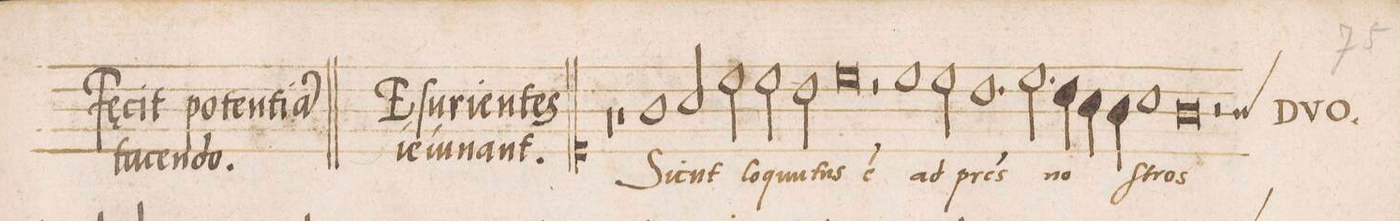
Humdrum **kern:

**kern	**text
*I"DISCANTVS	*
*clefC1	*
*k[]	*
*met(C|)	*
*M2/1	*
0ryy	.
=74	=74
0ryy	.
=75	=75
0ryy	.
=76	=76
0ryy	.
=77	=77
0ryy	.
=78	=78
0ryy	.
=79	=79
0ryy	.
=80	=80
0ryy	.
=81	=81
0ryy	.
=82	=82
0ryy	.
=83	=83
0ryy	.
=84	=84
0ryy	.
=85	=85
0ryy	.
=86	=86
0ryy	.
=87	=87
0ryy	.
=88	=88
0ryy	.
=89	=89
0ryy	.
=90	=90
0ryy	.
=91	=91
0ryy	.
=92	=92
0ryy	.
=93	=93
0ryy	.
=94	=94
0ryy	.
=95	=95
0ryy	.
=96	=96
0ryy	.
=97	=97
0ryy	.
=98	=98
0ryy	.
=99	=99
0ryy	.
=100	=100
0ryy	.
=101	=101
0ryy	.
=102	=102
0ryy	.
=103	=103
0ryy	.
=104	=104
0ryy	.
=105	=105
0ryy	.
=106	=106
0ryy	.
=107	=107
0ryy	.
=108	=108
0ryy	.
=109	=109
0ryy	.
=110	=110
0ryy	.
=111	=111
0ryy	.
=112	=112
0ryy	.
=113||	=113||
*M2/1	*
*met(C|)	*
0ryy	.
=114	=114
0ryy	.
=115	=115
0ryy	.
=116	=116
0ryy	.
=117	=117
0ryy	.
=118	=118
0ryy	.
=119	=119
0ryy	.
=120	=120
0ryy	.
=121	=121
0ryy	.
=122	=122
0ryy	.
=123	=123
0ryy	.
=124	=124
0ryy	.
=125	=125
0ryy	.
=126	=126
0ryy	.
=127	=127
0ryy	.
=128	=128
0ryy	.
=129	=129
0ryy	.
=130	=130
0ryy	.
=131	=131
0ryy	.
=132	=132
0ryy	.
=133	=133
0ryy	.
=134	=134
0ryy	.
=135	=135
0ryy	.
=136	=136
0ryy	.
=137	=137
0ryy	.
=138	=138
0ryy	.
=139	=139
0ryy	.
=140	=140
0ryy	.
=141	=141
0ryy	.
=142	=142
0ryy	.
=143	=143
0ryy	.
=144	=144
0ryy	.
=145	=145
0ryy	.
=146	=146
0ryy	.
=147	=147
0ryy	.
=148	=148
0ryy	.
=149	=149
0ryy	.
=150	=150
0ryy	.
=151	=151
0ryy	.
=152	=152
0ryy	.
=153||	=153||
*M2/1	*
*met(C|)	*
0r	.
=154	=154
1r	.
1g	Si-
=155	=155
2a/	-cut
2cc\	lo-
2cc\	-cu-
2b\	-tus
=156	=156
0cc	e(st)
=157	=157
2r	.
1cc	ad
2cc\	p(at)-
=158	=158
1.b	-res
2.cc\	no-
=159	=159
4b\	.
4a\	.
4g\	.
1a	-ſtros
=160	=160
0g	.
=161	=161
*custos:g	*
2r	.
*-	*-
